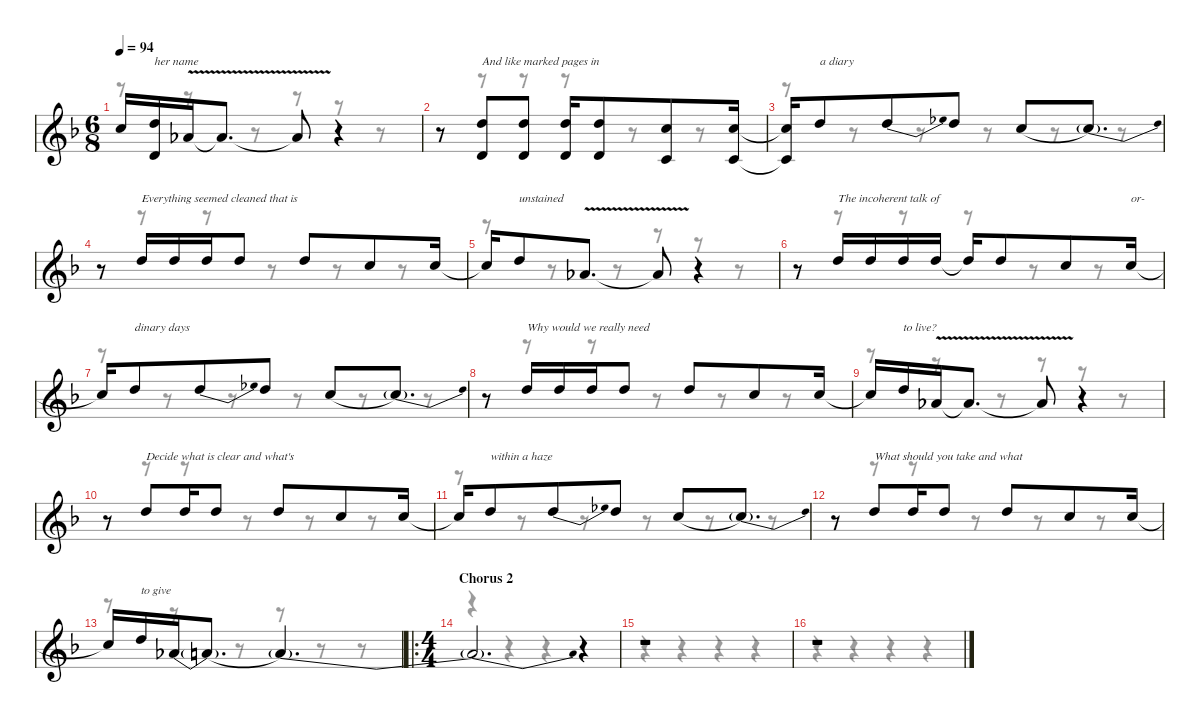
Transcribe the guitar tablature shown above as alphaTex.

\defaultSystemsLayout 4
\hideDynamics
\bracketExtendMode nobrackets
\singleTrackTrackNamePolicy hidden
\multiTrackTrackNamePolicy hidden
\otherSystemsTrackNameOrientation horizontal
\track ("M. Akerfeldt (Vocals)" "ob.") {instrument oboe}
\staff {score}
\tuning (E4 A3 F3 D3 A2 D2)
\voice
\ts (6 8)
\tempo 94
\clef g2
\ks dminor
8.1{t acc forcenatural}.16{dy f beam Up} (10.1{acc forcenatural} 9.3{acc forcenatural}).16{txt "her name" beam Up} 11.2{v acc b}.16{beam Up} 11.2{v t acc b}.8{d beam Up} 11.2{v t acc b}.8{beam Up} r.4{beam Up} |
r.8{beam Up} (10.1{acc forcenatural} 9.3{acc forcenatural}).8{txt "And like marked pages in" beam Up} (10.1{acc forcenatural} 9.3{acc forcenatural}).8{beam Up} (10.1{acc forcenatural} 9.3{acc forcenatural}).16{beam Up} (10.1{acc forcenatural} 9.3{acc forcenatural}).8{beam Up} (8.1{acc forcenatural} 7.3{acc forcenatural}).8{beam Up} (8.1{acc forcenatural} 7.3{acc forcenatural}).16{beam Up} |
(8.1{t acc forcenatural} 7.3{t acc forcenatural}).16{beam Up} 10.1{acc forcenatural}.8{txt "a diary" beam Up} 10.1{be (bend 0 0 34.9999992 2) acc forcenatural}.8{beam Up} 10.1{acc forcenatural}.8{beam Up} 8.1{be (hold 0 0 60 0) acc forcenatural}.8{beam Up} 8.1{be (bend 0 0 60 4) t acc forcenatural}.8{d beam Up} |
r.8{beam Up} 10.1{acc forcenatural}.16{txt "Everything seemed cleaned that is" beam Up} 10.1{acc forcenatural}.16{beam Up} 10.1{acc forcenatural}.16{beam Up} 10.1{acc forcenatural}.8{beam Up} 10.1{acc forcenatural}.8{beam Up} 8.1{acc forcenatural}.8{beam Up} 8.1{acc forcenatural}.16{beam Up} |
8.1{t acc forcenatural}.16{beam Up} 10.1{acc forcenatural}.8{txt "unstained" beam Up} 11.2{v acc b}.8{d beam Up} 11.2{v t acc b}.8{beam Up} r.4{beam Up} |
r.8{beam Up} 10.1{acc forcenatural}.16{txt "The incoherent talk of" beam Up} 10.1{acc forcenatural}.16{beam Up} 10.1{acc forcenatural}.16{beam Up} 10.1{acc forcenatural}.16{beam Up} 10.1{t acc forcenatural}.16{beam Up} 10.1{acc forcenatural}.8{beam Up} 8.1{acc forcenatural}.8{beam Up} 8.1{acc forcenatural}.16{txt "or-" beam Up} |
8.1{t acc forcenatural}.16{beam Up} 10.1{acc forcenatural}.8{txt "dinary days" beam Up} 10.1{be (bend 0 0 34.9999992 2) acc forcenatural}.8{beam Up} 10.1{acc forcenatural}.8{beam Up} 8.1{be (hold 0 0 60 0) acc forcenatural}.8{beam Up} 8.1{be (bend 0 0 60 4) t acc forcenatural}.8{d beam Up} |
r.8{beam Up} 10.1{acc forcenatural}.16{txt "Why would we really need" beam Up} 10.1{acc forcenatural}.16{beam Up} 10.1{acc forcenatural}.16{beam Up} 10.1{acc forcenatural}.8{beam Up} 10.1{acc forcenatural}.8{beam Up} 8.1{acc forcenatural}.8{beam Up} 8.1{acc forcenatural}.16{beam Up} |
8.1{t acc forcenatural}.16{beam Up} 10.1{acc forcenatural}.16{txt "to live?" beam Up} 11.2{v acc b}.16{beam Up} 11.2{v t acc b}.8{d beam Up} 11.2{v t acc b}.8{beam Up} r.4{beam Up} |
r.8{beam Up} 10.1{acc forcenatural}.8{txt "Decide what is clear and what's" beam Up} 10.1{acc forcenatural}.16{beam Up} 10.1{acc forcenatural}.8{beam Up} 10.1{acc forcenatural}.8{beam Up} 8.1{acc forcenatural}.8{beam Up} 8.1{acc forcenatural}.16{beam Up} |
8.1{t acc forcenatural}.16{beam Up} 10.1{acc forcenatural}.8{txt "within a haze" beam Up} 10.1{be (bend 0 0 34.9999992 2) acc forcenatural}.8{beam Up} 10.1{acc forcenatural}.8{beam Up} 8.1{be (hold 0 0 60 0) acc forcenatural}.8{beam Up} 8.1{be (bend 0 0 60 4) t acc forcenatural}.8{d beam Up} |
r.8{beam Up} 10.1{acc forcenatural}.8{txt "What should you take and what " beam Up} 10.1{acc forcenatural}.16{beam Up} 10.1{acc forcenatural}.8{beam Up} 10.1{acc forcenatural}.8{beam Up} 8.1{acc forcenatural}.8{beam Up} 8.1{acc forcenatural}.16{beam Up} |
8.1{t acc forcenatural}.16{beam Up} 10.1{acc forcenatural}.16{txt "to give" beam Up} 11.2{be (bend 0 0 60 2) acc b}.16{beam Up} 11.2{be (hold 0 2 60 2) t}.8{d beam Up} 11.2{be (release 0 2 60 0) t}.4{d beam Up} |
\ro
\ts (4 4)
\beaming (8 2 2 2 2)
\section ("" "Chorus 2")
11.2{be (bend 0 0 60 2) t acc b}.2{d beam Up} r.4{beam Up} |
r.1{beam Up} |
r.1{beam Up}
\voice
\clef g2
\ottava regular
\simile none
\ks dminor
r.8{dy mf beam Down} r.8{beam Down} r.8{beam Down} r.8{beam Down} r.8{beam Down} r.8{beam Down} |
r.8{beam Down} r.8{beam Down} r.8{beam Down} r.8{beam Down} r.8{beam Down} r.8{beam Down} |
r.8{beam Down} r.8{beam Down} r.8{beam Down} r.8{beam Down} r.8{beam Down} r.8{beam Down} |
r.8{beam Down} r.8{beam Down} r.8{beam Down} r.8{beam Down} r.8{beam Down} r.8{beam Down} |
r.8{beam Down} r.8{beam Down} r.8{beam Down} r.8{beam Down} r.8{beam Down} r.8{beam Down} |
r.8{beam Down} r.8{beam Down} r.8{beam Down} r.8{beam Down} r.8{beam Down} r.8{beam Down} |
r.8{beam Down} r.8{beam Down} r.8{beam Down} r.8{beam Down} r.8{beam Down} r.8{beam Down} |
r.8{beam Down} r.8{beam Down} r.8{beam Down} r.8{beam Down} r.8{beam Down} r.8{beam Down} |
r.8{beam Down} r.8{beam Down} r.8{beam Down} r.8{beam Down} r.8{beam Down} r.8{beam Down} |
r.8{beam Down} r.8{beam Down} r.8{beam Down} r.8{beam Down} r.8{beam Down} r.8{beam Down} |
r.8{beam Down} r.8{beam Down} r.8{beam Down} r.8{beam Down} r.8{beam Down} r.8{beam Down} |
r.8{beam Down} r.8{beam Down} r.8{beam Down} r.8{beam Down} r.8{beam Down} r.8{beam Down} |
r.8{beam Down} r.8{beam Down} r.8{beam Down} r.8{beam Down} r.8{beam Down} r.8{beam Down} |
r.4{beam Down} r.4{beam Down} r.4{beam Down} r.4{beam Down} |
r.4{beam Down} r.4{beam Down} r.4{beam Down} r.4{beam Down} |
r.4{beam Down} r.4{beam Down} r.4{beam Down} r.4{beam Down}
